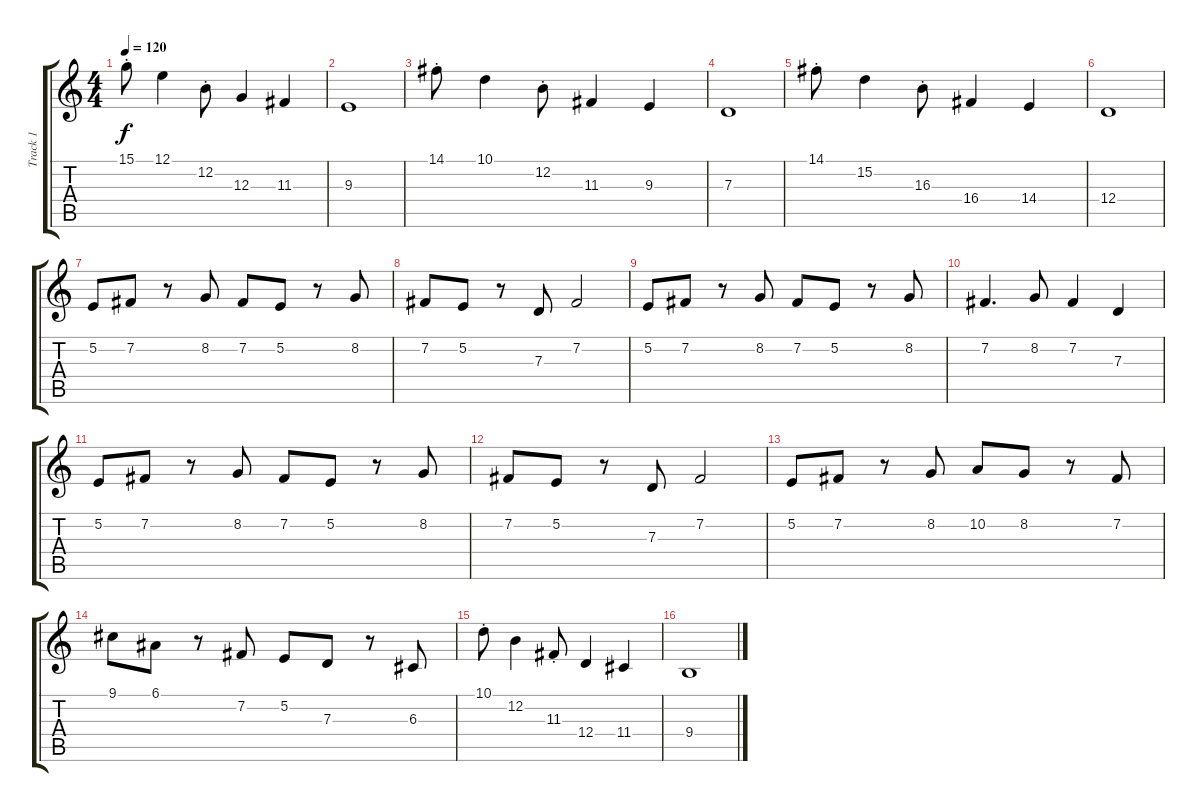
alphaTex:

\track ("Track 1" "Track 1") {instrument flute}
\staff {score tabs}
\tuning (E4 B3 G3 D3 A2 E2) {hide}
\ts (4 4)
\tempo 120
\clef g2
\ks c
15.1{st}.8{dy f} 12.1.4 12.2{st}.8 12.3.4 11.3.4 |
9.3.1 |
14.1{st}.8 10.1.4 12.2{st}.8 11.3.4 9.3.4 |
7.3.1 |
14.1{st}.8 15.2.4 16.3{st}.8 16.4.4 14.4.4 |
12.4.1 |
5.2.8 7.2.8 r.8 8.2.8 7.2.8 5.2.8 r.8 8.2.8 |
7.2.8 5.2.8 r.8 7.3.8 7.2.2 |
5.2.8 7.2.8 r.8 8.2.8 7.2.8 5.2.8 r.8 8.2.8 |
7.2.4{d} 8.2.8 7.2.4 7.3.4 |
5.2.8 7.2.8 r.8 8.2.8 7.2.8 5.2.8 r.8 8.2.8 |
7.2.8 5.2.8 r.8 7.3.8 7.2.2 |
5.2.8 7.2.8 r.8 8.2.8 10.2.8 8.2.8 r.8 7.2.8 |
9.1.8 6.1.8 r.8 7.2.8 5.2.8 7.3.8 r.8 6.3.8 |
10.1{st}.8 12.2.4 11.3{st}.8 12.4.4 11.4.4 |
9.4.1
